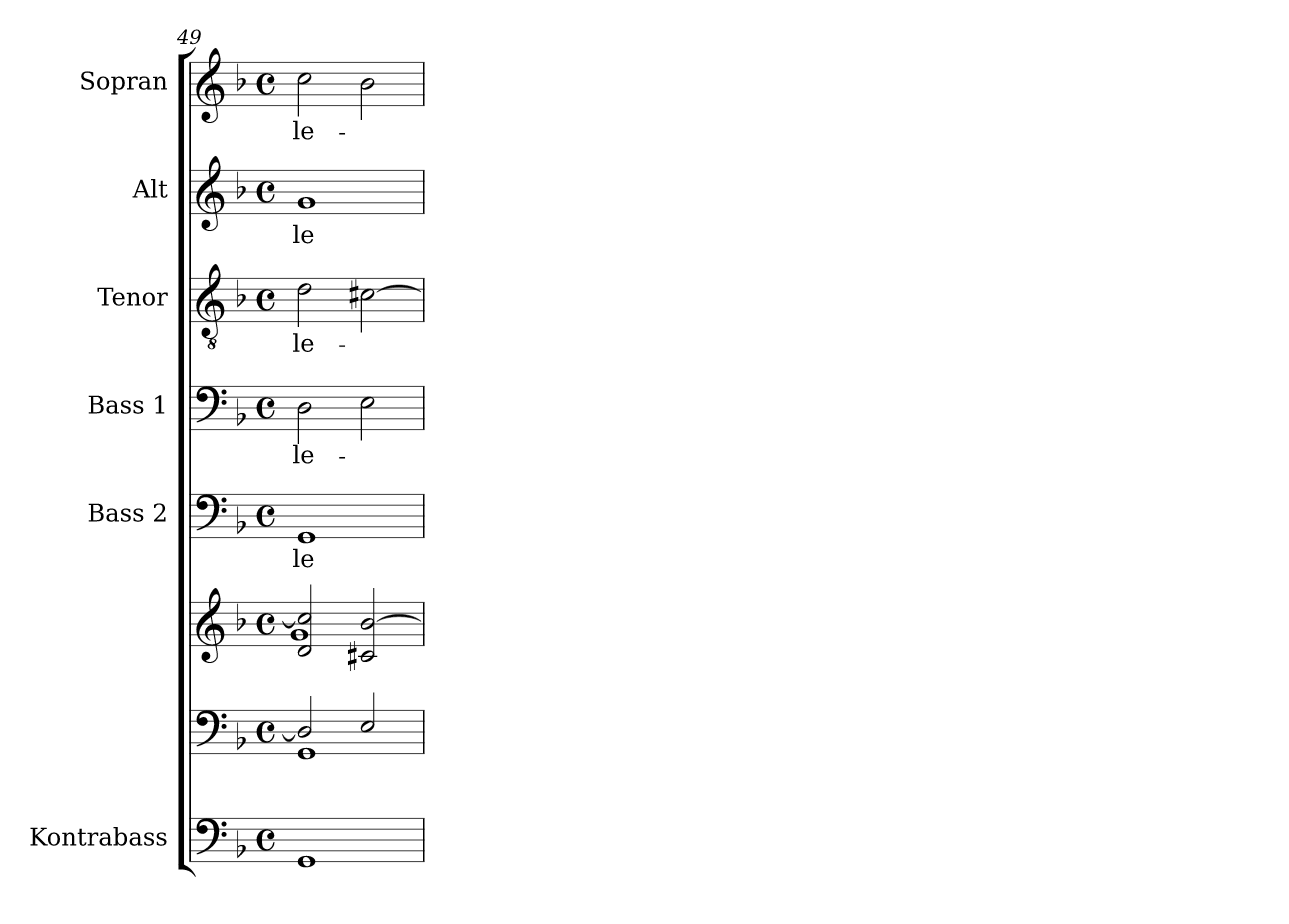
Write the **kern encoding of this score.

**kern	**kern	**kern	**kern	**text	**kern	**text	**kern	**text	**kern	**text	**kern	**text
*part7	*part6	*part6	*part5	*part5	*part4	*part4	*part3	*part3	*part2	*part2	*part1	*part1
*staff8	*staff7	*staff6	*staff5	*staff5	*staff4	*staff4	*staff3	*staff3	*staff2	*staff2	*staff1	*staff1
*I"Kontrabass	*	*	*I"Bass 2	*	*I"Bass 1	*	*I"Tenor	*	*I"Alt	*	*I"Sopran	*
*I'Kb.	*	*	*I'B. 2	*	*I'B. 1	*	*I'T.	*	*I'A.	*	*I'S.	*
*clefF4	*clefF4	*clefG2	*clefF4	*	*clefF4	*	*clefGv2	*	*clefG2	*	*clefG2	*
*ITrd7c12	*	*	*	*	*	*	*	*	*	*	*	*
*k[b-]	*k[b-]	*k[b-]	*k[b-]	*	*k[b-]	*	*k[b-]	*	*k[b-]	*	*k[b-]	*
*F:	*F:	*F:	*F:	*	*F:	*	*F:	*	*F:	*	*F:	*
*M4/4	*M4/4	*M4/4	*M4/4	*	*M4/4	*	*M4/4	*	*M4/4	*	*M4/4	*
*met(c)	*met(c)	*met(c)	*met(c)	*	*met(c)	*	*met(c)	*	*met(c)	*	*met(c)	*
=49	=49	=49	=49	=49	=49	=49	=49	=49	=49	=49	=49	=49
*	*^	*^	*	*	*	*	*	*	*	*	*	*
!	!	!	!	!	!	!LO:LY:b	!	!LO:LY:b	!	!LO:LY:b	!	!LO:LY:b	!	!LO:LY:b
1GGG	2D/]	1GG	2d/ 2cc/]	1g	1GG	-le-	2D\	-le-	2d\	-le-	1g	-le-	2cc\	-le-
.	2E/	.	2c#X/ [>2b-/	.	.	.	2E\	.	[2c#X\	.	.	.	2b-\	.
*	*v	*v	*	*	*	*	*	*	*	*	*	*	*	*
*	*	*v	*v	*	*	*	*	*	*	*	*	*	*
=	=	=	=	=	=	=	=	=	=	=	=	=
*-	*-	*-	*-	*-	*-	*-	*-	*-	*-	*-	*-	*-
